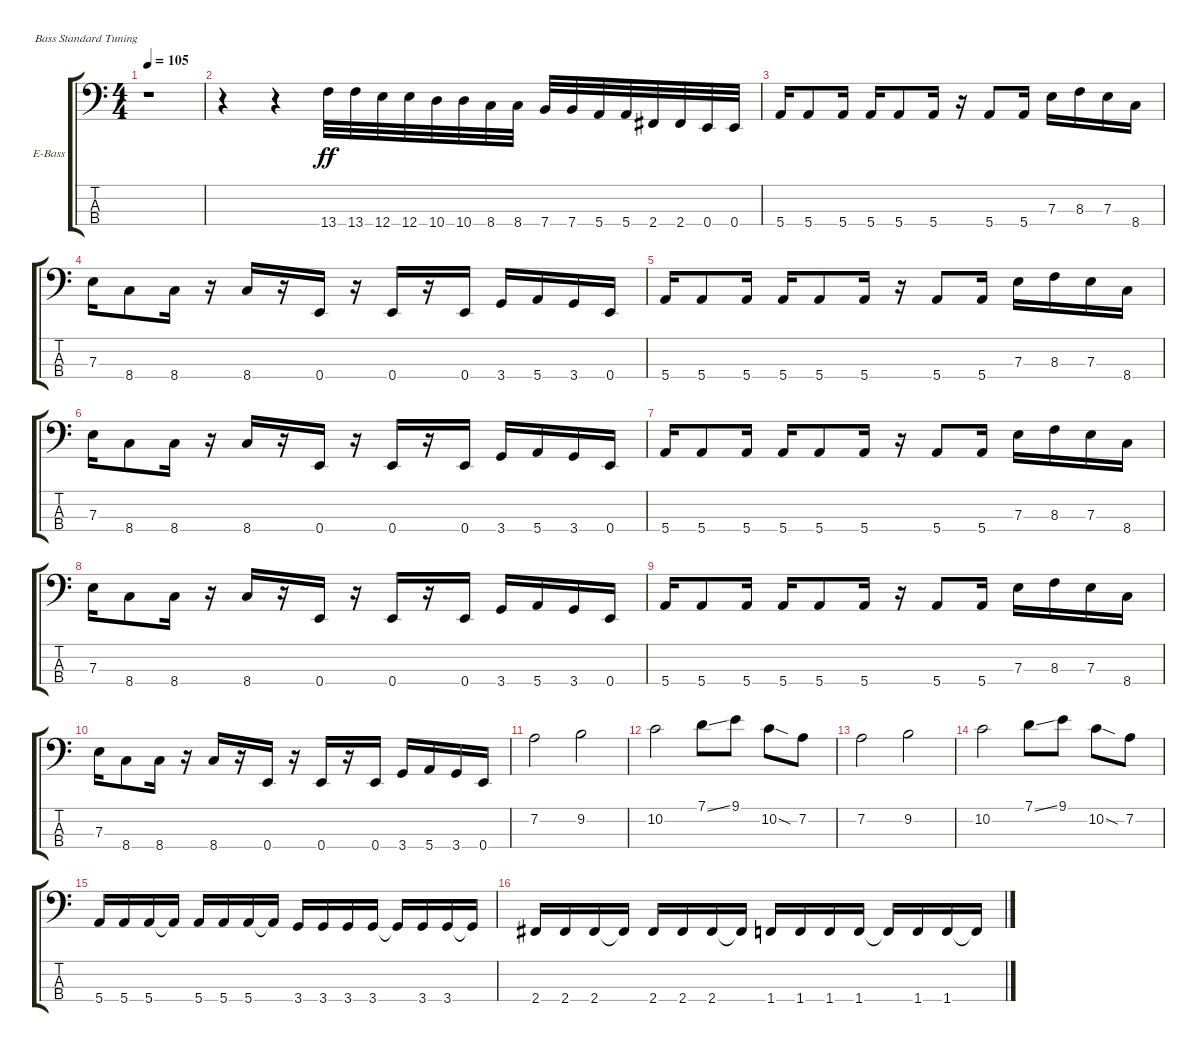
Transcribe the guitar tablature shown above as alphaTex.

\defaultSystemsLayout 4
\bracketExtendMode groupsimilarinstruments
\firstSystemTrackNameOrientation horizontal
\otherSystemsTrackNameOrientation horizontal
\track ("Cone" "E-Bass") {instrument electricbassfinger}
\staff {score tabs}
\tuning (G2 D2 A1 E1)
\ts (4 4)
\tempo 105
\clef f4
\ks c
r.1{dy ff instrument electricbassfinger} |
r.4 r.4 13.4.32 13.4.32 12.4.32 12.4.32 10.4.32 10.4.32 8.4.32 8.4.32 7.4.32 7.4.32 5.4.32 5.4.32 2.4.32 2.4.32 0.4.32 0.4.32 |
5.4.16 5.4.8 5.4.16 5.4.16 5.4.8 5.4.16 r.16 5.4.8 5.4.16 7.3.16 8.3.16 7.3.16 8.4.16 |
7.3.16 8.4.8 8.4.16 r.16 8.4.16 r.16 0.4.16 r.16 0.4.16 r.16 0.4.16 3.4.16 5.4.16 3.4.16 0.4.16 |
5.4.16 5.4.8 5.4.16 5.4.16 5.4.8 5.4.16 r.16 5.4.8 5.4.16 7.3.16 8.3.16 7.3.16 8.4.16 |
7.3.16 8.4.8 8.4.16 r.16 8.4.16 r.16 0.4.16 r.16 0.4.16 r.16 0.4.16 3.4.16 5.4.16 3.4.16 0.4.16 |
5.4.16 5.4.8 5.4.16 5.4.16 5.4.8 5.4.16 r.16 5.4.8 5.4.16 7.3.16 8.3.16 7.3.16 8.4.16 |
7.3.16 8.4.8 8.4.16 r.16 8.4.16 r.16 0.4.16 r.16 0.4.16 r.16 0.4.16 3.4.16 5.4.16 3.4.16 0.4.16 |
5.4.16 5.4.8 5.4.16 5.4.16 5.4.8 5.4.16 r.16 5.4.8 5.4.16 7.3.16 8.3.16 7.3.16 8.4.16 |
7.3.16 8.4.8 8.4.16 r.16 8.4.16 r.16 0.4.16 r.16 0.4.16 r.16 0.4.16 3.4.16 5.4.16 3.4.16 0.4.16 |
7.2.2 9.2.2 |
10.2.2 7.1{ss}.8 9.1.8 10.2{sod}.8 7.2.8 |
7.2.2 9.2.2 |
10.2.2 7.1{ss}.8 9.1.8 10.2{sod}.8 7.2.8 |
5.4.16 5.4.16 5.4.16 5.4{t}.16 5.4.16 5.4.16 5.4.16 5.4{t}.16 3.4.16 3.4.16 3.4.16 3.4.16 3.4{t}.16 3.4.16 3.4.16 3.4{t}.16 |
2.4.16 2.4.16 2.4.16 2.4{t}.16 2.4.16 2.4.16 2.4.16 2.4{t}.16 1.4.16 1.4.16 1.4.16 1.4.16 1.4{t}.16 1.4.16 1.4.16 1.4{t}.16
